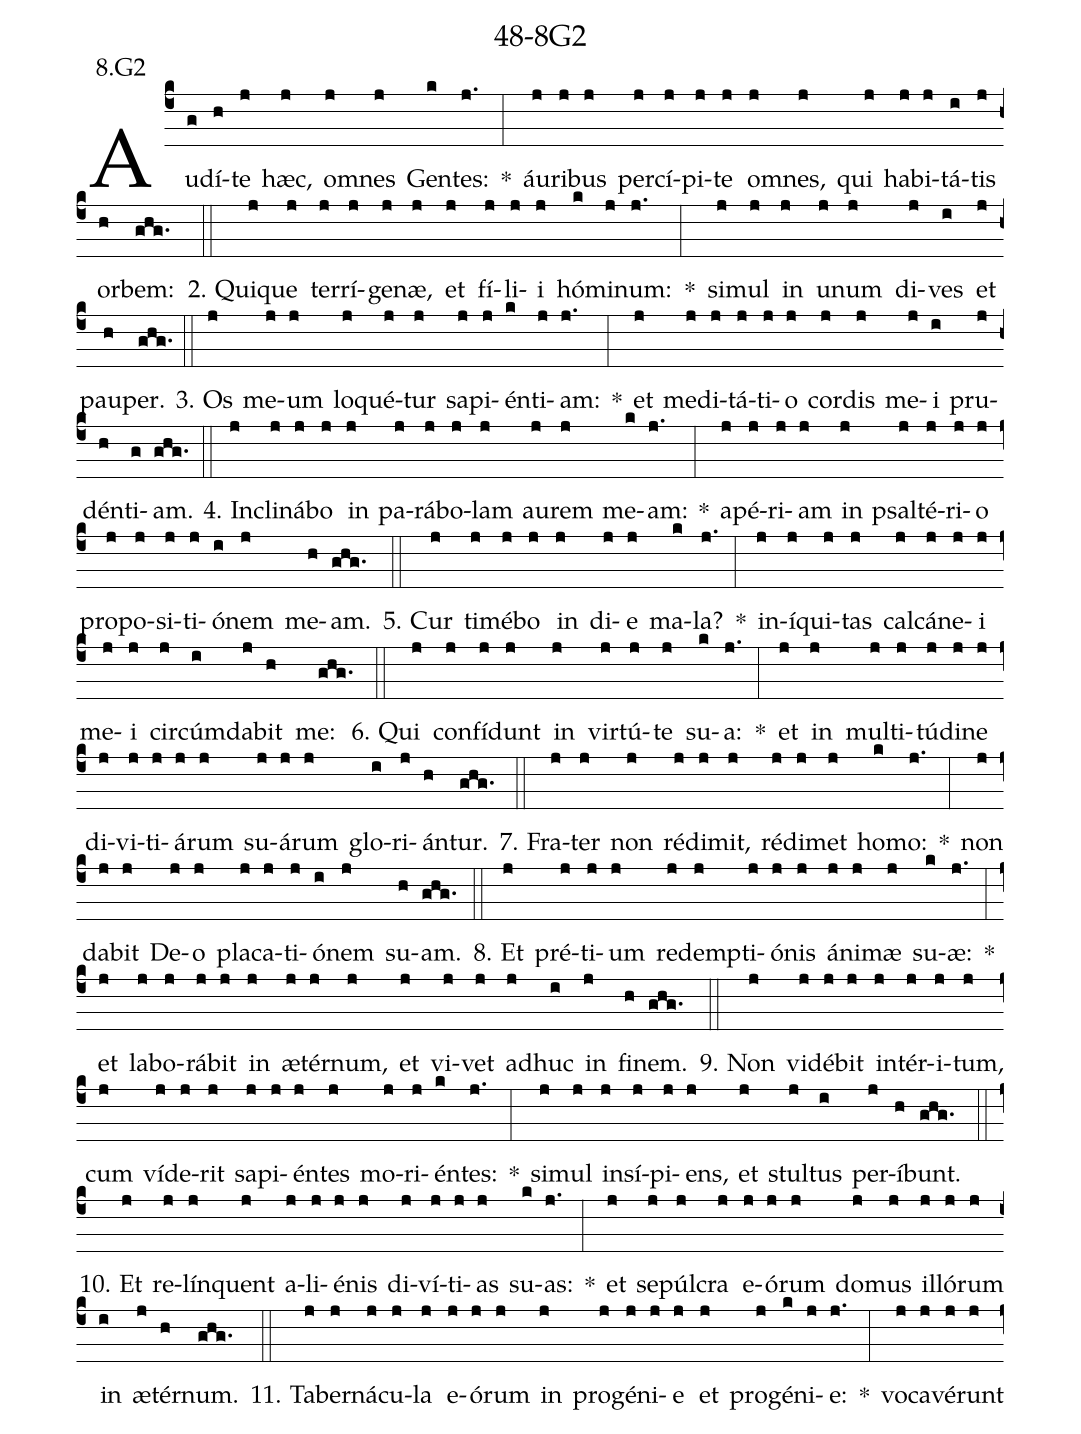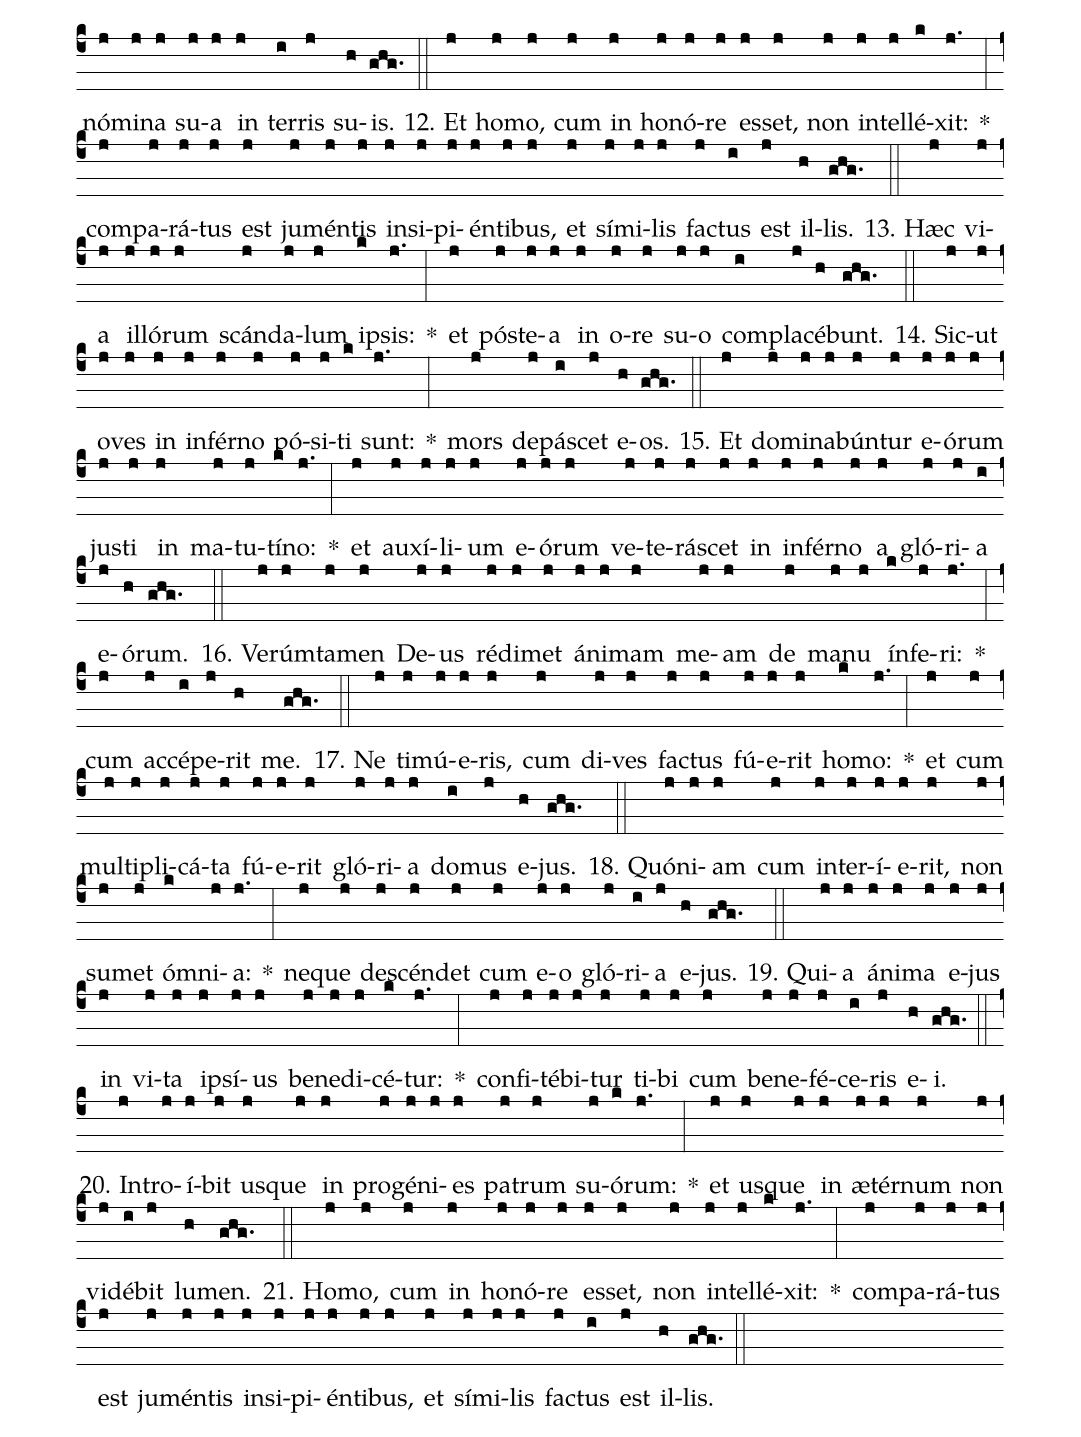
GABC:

name: 48-8G2;
annotation: 8.G2;
%%
(c4)Au(g)dí(h)te(j) hæc,(j) om(j)nes(j) Gen(k)tes:(j.) *(:) áu(j)ri(j)bus(j) per(j)cí(j)pi(j)te(j) om(j)nes,(j) qui(j) ha(j)bi(j)tá(i)tis(j) or(h)bem:(ghg.) (::)
2. Qui(j)que(j) ter(j)rí(j)ge(j)næ,(j) et(j) fí(j)li(j)i(j) hó(k)mi(j)num:(j.) *(:) si(j)mul(j) in(j) u(j)num(j) di(j)ves(i) et(j) pau(h)per.(ghg.) (::)
3. Os(j) me(j)um(j) lo(j)qué(j)tur(j) sa(j)pi(j)én(k)ti(j)am:(j.) *(:) et(j) me(j)di(j)tá(j)ti(j)o(j) cor(j)dis(j) me(j)i(i) pru(j)dén(h)ti(g)am.(ghg.) (::)
4. In(j)cli(j)ná(j)bo(j) in(j) pa(j)rá(j)bo(j)lam(j) au(j)rem(j) me(k)am:(j.) *(:) a(j)pé(j)ri(j)am(j) in(j) psal(j)té(j)ri(j)o(j) pro(j)po(j)si(j)ti(j)ó(i)nem(j) me(h)am.(ghg.) (::)
5. Cur(j) ti(j)mé(j)bo(j) in(j) di(j)e(j) ma(k)la?(j.) *(:) in(j)í(j)qui(j)tas(j) cal(j)cá(j)ne(j)i(j) me(j)i(j) cir(j)cúm(i)da(j)bit(h) me:(ghg.) (::)
6. Qui(j) con(j)fí(j)dunt(j) in(j) vir(j)tú(j)te(j) su(k)a:(j.) *(:) et(j) in(j) mul(j)ti(j)tú(j)di(j)ne(j) di(j)vi(j)ti(j)á(j)rum(j) su(j)á(j)rum(j) glo(i)ri(j)án(h)tur.(ghg.) (::)
7. Fra(j)ter(j) non(j) réd(j)i(j)mit,(j) réd(j)i(j)met(j) ho(k)mo:(j.) *(:) non(j) da(j)bit(j) De(j)o(j) pla(j)ca(j)ti(j)ó(i)nem(j) su(h)am.(ghg.) (::)
8. Et(j) pré(j)ti(j)um(j) red(j)emp(j)ti(j)ó(j)nis(j) á(j)ni(j)mæ(j) su(k)æ:(j.) *(:) et(j) la(j)bo(j)rá(j)bit(j) in(j) æ(j)tér(j)num,(j) et(j) vi(j)vet(j) ad(j)huc(i) in(j) fi(h)nem.(ghg.) (::)
9. Non(j) vi(j)dé(j)bit(j) in(j)tér(j)i(j)tum,(j) cum(j) ví(j)de(j)rit(j) sa(j)pi(j)én(j)tes(j) mo(j)ri(j)én(k)tes:(j.) *(:) si(j)mul(j) in(j)sí(j)pi(j)ens,(j) et(j) stul(j)tus(i) per(j)í(h)bunt.(ghg.) (::)
10. Et(j) re(j)lín(j)quent(j) a(j)li(j)é(j)nis(j) di(j)ví(j)ti(j)as(j) su(k)as:(j.) *(:) et(j) se(j)púl(j)cra(j) e(j)ó(j)rum(j) do(j)mus(j) il(j)ló(j)rum(j) in(i) æ(j)tér(h)num.(ghg.) (::)
11. Ta(j)ber(j)ná(j)cu(j)la(j) e(j)ó(j)rum(j) in(j) pro(j)gé(j)ni(j)e(j) et(j) pro(j)gé(k)ni(j)e:(j.) *(:) vo(j)ca(j)vé(j)runt(j) nó(j)mi(j)na(j) su(j)a(j) in(j) ter(i)ris(j) su(h)is.(ghg.) (::)
12. Et(j) ho(j)mo,(j) cum(j) in(j) ho(j)nó(j)re(j) es(j)set,(j) non(j) in(j)tel(j)lé(k)xit:(j.) *(:) com(j)pa(j)rá(j)tus(j) est(j) ju(j)mén(j)tis(j) in(j)si(j)pi(j)én(j)ti(j)bus,(j) et(j) sí(j)mi(j)lis(j) fac(j)tus(i) est(j) il(h)lis.(ghg.) (::)
13. Hæc(j) vi(j)a(j) il(j)ló(j)rum(j) scán(j)da(j)lum(j) ip(k)sis:(j.) *(:) et(j) póst(j)e(j)a(j) in(j) o(j)re(j) su(j)o(j) com(i)pla(j)cé(h)bunt.(ghg.) (::)
14. Sic(j)ut(j) o(j)ves(j) in(j) in(j)fér(j)no(j) pó(j)si(j)ti(k) sunt:(j.) *(:) mors(j) de(j)pá(i)scet(j) e(h)os.(ghg.) (::)
15. Et(j) do(j)mi(j)na(j)bún(j)tur(j) e(j)ó(j)rum(j) jus(j)ti(j) in(j) ma(j)tu(j)tí(k)no:(j.) *(:) et(j) au(j)xí(j)li(j)um(j) e(j)ó(j)rum(j) ve(j)te(j)rá(j)scet(j) in(j) in(j)fér(j)no(j) a(j) gló(j)ri(j)a(i) e(j)ó(h)rum.(ghg.) (::)
16. Ve(j)rúm(j)ta(j)men(j) De(j)us(j) réd(j)i(j)met(j) á(j)ni(j)mam(j) me(j)am(j) de(j) ma(j)nu(j) ín(k)fe(j)ri:(j.) *(:) cum(j) ac(j)cé(i)pe(j)rit(h) me.(ghg.) (::)
17. Ne(j) ti(j)mú(j)e(j)ris,(j) cum(j) di(j)ves(j) fac(j)tus(j) fú(j)e(j)rit(j) ho(k)mo:(j.) *(:) et(j) cum(j) mul(j)ti(j)pli(j)cá(j)ta(j) fú(j)e(j)rit(j) gló(j)ri(j)a(j) do(i)mus(j) e(h)jus.(ghg.) (::)
18. Quón(j)i(j)am(j) cum(j) in(j)ter(j)í(j)e(j)rit,(j) non(j) su(j)met(j) óm(k)ni(j)a:(j.) *(:) ne(j)que(j) de(j)scén(j)det(j) cum(j) e(j)o(j) gló(j)ri(i)a(j) e(h)jus.(ghg.) (::)
19. Qui(j)a(j) á(j)ni(j)ma(j) e(j)jus(j) in(j) vi(j)ta(j) ip(j)sí(j)us(j) be(j)ne(j)di(j)cé(k)tur:(j.) *(:) con(j)fi(j)té(j)bi(j)tur(j) ti(j)bi(j) cum(j) be(j)ne(j)fé(j)ce(i)ris(j) e(h)i.(ghg.) (::)
20. In(j)tro(j)í(j)bit(j) us(j)que(j) in(j) pro(j)gé(j)ni(j)es(j) pa(j)trum(j) su(j)ó(k)rum:(j.) *(:) et(j) us(j)que(j) in(j) æ(j)tér(j)num(j) non(j) vi(j)dé(i)bit(j) lu(h)men.(ghg.) (::)
21. Ho(j)mo,(j) cum(j) in(j) ho(j)nó(j)re(j) es(j)set,(j) non(j) in(j)tel(j)lé(k)xit:(j.) *(:) com(j)pa(j)rá(j)tus(j) est(j) ju(j)mén(j)tis(j) in(j)si(j)pi(j)én(j)ti(j)bus,(j) et(j) sí(j)mi(j)lis(j) fac(j)tus(i) est(j) il(h)lis.(ghg.) (::)
